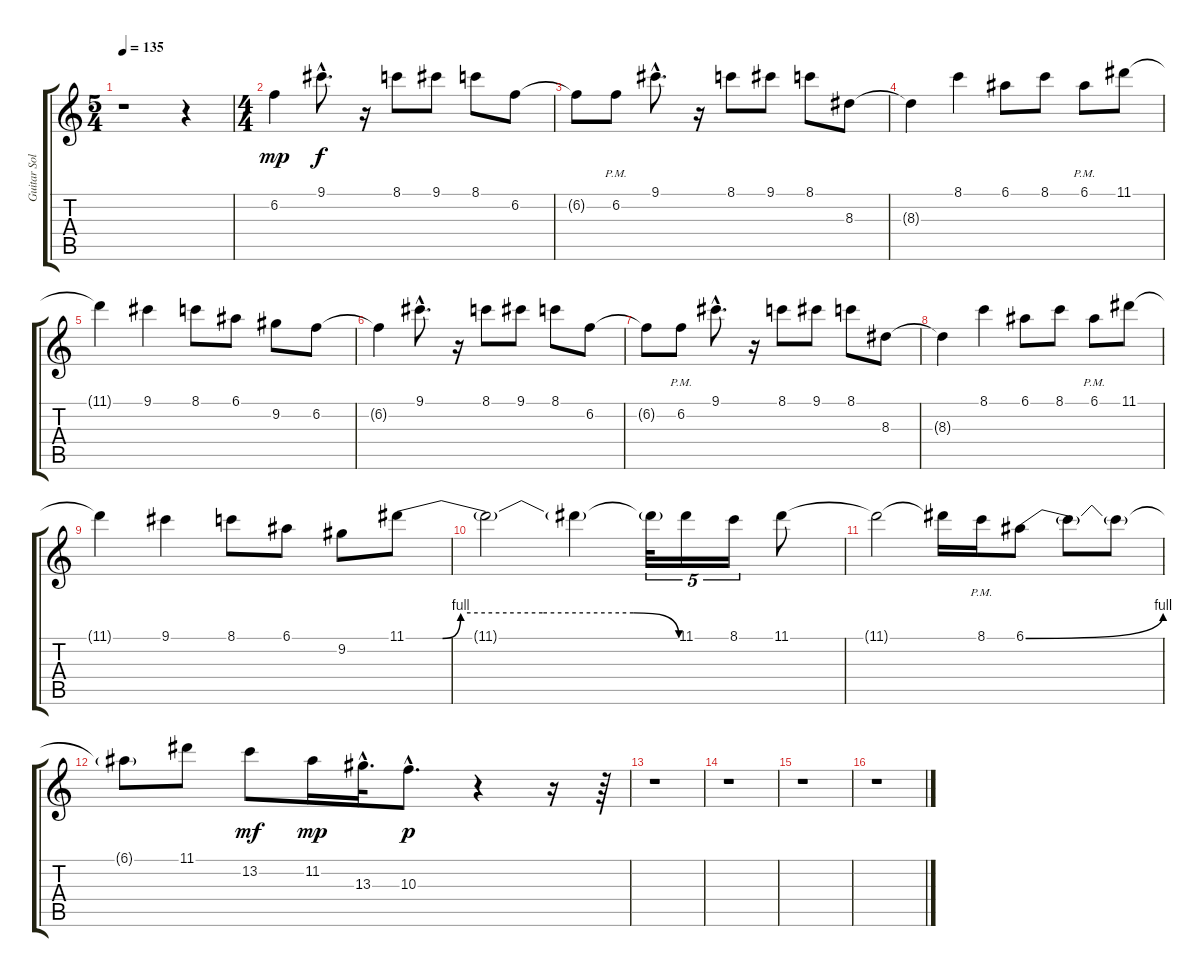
\track ("Guitar Solo" "Guitar Sol") {instrument overdrivenguitar}
\staff {score tabs}
\tuning (E4 B3 G3 D3 A2 D2) {hide}
\ts (5 4)
\tempo 135
\clef g2
\ks c
r.1{dy mp instrument overdrivenguitar} r.4 |
\ts (4 4)
6.2.4 9.1{hac}.8{d dy f} r.16 8.1.8 9.1.8 8.1.8 6.2.8 |
6.2{t}.8 6.2{pm}.8 9.1{hac}.8{d} r.16 8.1.8 9.1.8 8.1.8 8.3.8 |
8.3{t}.4 8.1.4 6.1.8 8.1.8 6.1{pm}.8 11.1.8 |
11.1{t}.4 9.1.4 8.1.8 6.1.8 9.2.8 6.2.8 |
6.2{t}.4 9.1{hac}.8{d} r.16 8.1.8 9.1.8 8.1.8 6.2.8 |
6.2{t}.8 6.2{pm}.8 9.1{hac}.8{d} r.16 8.1.8 9.1.8 8.1.8 8.3.8 |
8.3{t}.4 8.1.4 6.1.8 8.1.8 6.1{pm}.8 11.1.8 |
11.1{t}.4 9.1.4 8.1.8 6.1.8 9.2.8 11.1{be (custom 0 0 8 0 12 4 30 4 50 4 60 0)}.8 |
11.1{t}.2 11.1{t}.4 11.1{t}.32{tu (5 4)} 11.1.16{tu (5 4)} 8.1.16{tu (5 4)} 11.1.8 |
11.1{t}.2 11.1{t}.16 8.1{pm}.16 6.1{be (bend 0 0 60 4)}.8 6.1{t}.8 6.1{t}.8 |
6.1{t}.8 11.1.8 13.2.8{dy mf} 11.2.16{dy mp} 13.3{hac}.32{d} 10.3{hac}.8{d dy p} r.4 r.16 r.64 |
r.1 |
r.1 |
r.1 |
r.1
